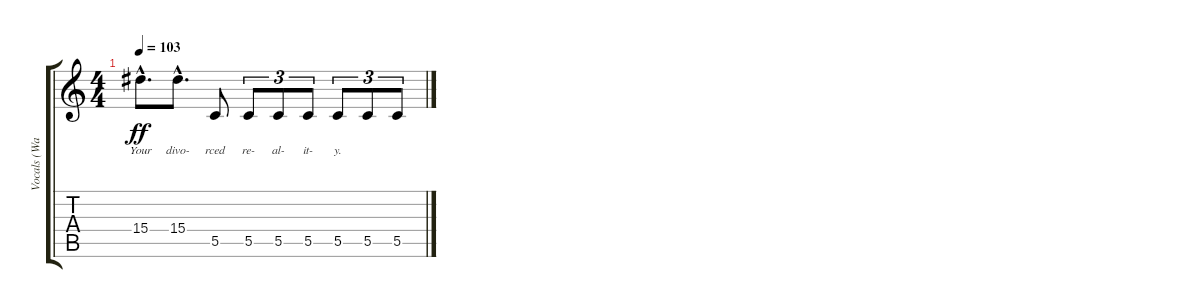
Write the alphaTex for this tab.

\track ("Vocals (Wayne Static)" "Vocals (Wa") {instrument distortionguitar}
\staff {score tabs}
\tuning (D4 A3 F3 C3 G2 C2) {hide}
\ts (4 4)
\tempo 103
\clef g2
\ks c
15.4{hac}.8{d lyrics (0 "Your") lyrics (1 "") lyrics (2 "") lyrics (3 "") lyrics (4 "") dy ff} 15.4{hac}.8{d lyrics (0 "divo-") lyrics (1 "") lyrics (2 "") lyrics (3 "") lyrics (4 "")} 5.5.8{lyrics (0 "rced") lyrics (1 "") lyrics (2 "") lyrics (3 "") lyrics (4 "")} 5.5.8{tu (3 2) lyrics (0 "re-") lyrics (1 "") lyrics (2 "") lyrics (3 "") lyrics (4 "")} 5.5.8{tu (3 2) lyrics (0 "al-") lyrics (1 "") lyrics (2 "") lyrics (3 "") lyrics (4 "")} 5.5.8{tu (3 2) lyrics (0 "it-") lyrics (1 "") lyrics (2 "") lyrics (3 "") lyrics (4 "")} 5.5.8{tu (3 2) lyrics (0 "y.") lyrics (1 "") lyrics (2 "") lyrics (3 "") lyrics (4 "")} 5.5.8{tu (3 2)} 5.5.8{tu (3 2)}
